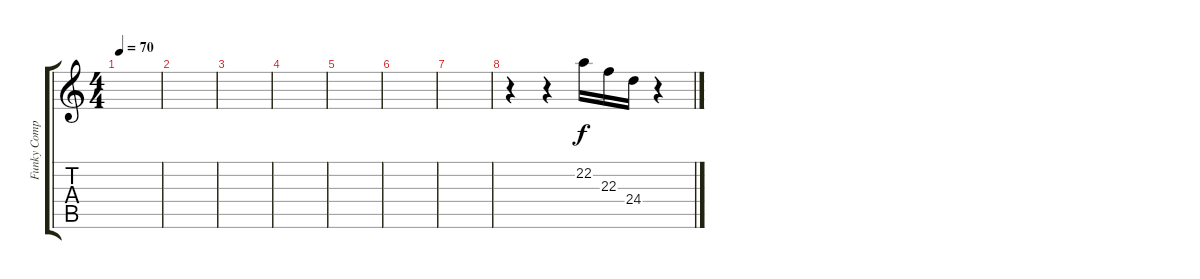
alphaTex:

\track ("Funky Computer sounding fills" "Funky Comp") {instrument pad3polysynth}
\staff {score tabs}
\tuning (E4 B3 G3 D3 A2 E2) {hide}
\ts (4 4)
\tempo 70
\clef g2
\ks c
|
|
|
|
|
|
|
r.4 r.4 22.2.16 22.3.16 24.4.16 r.4
